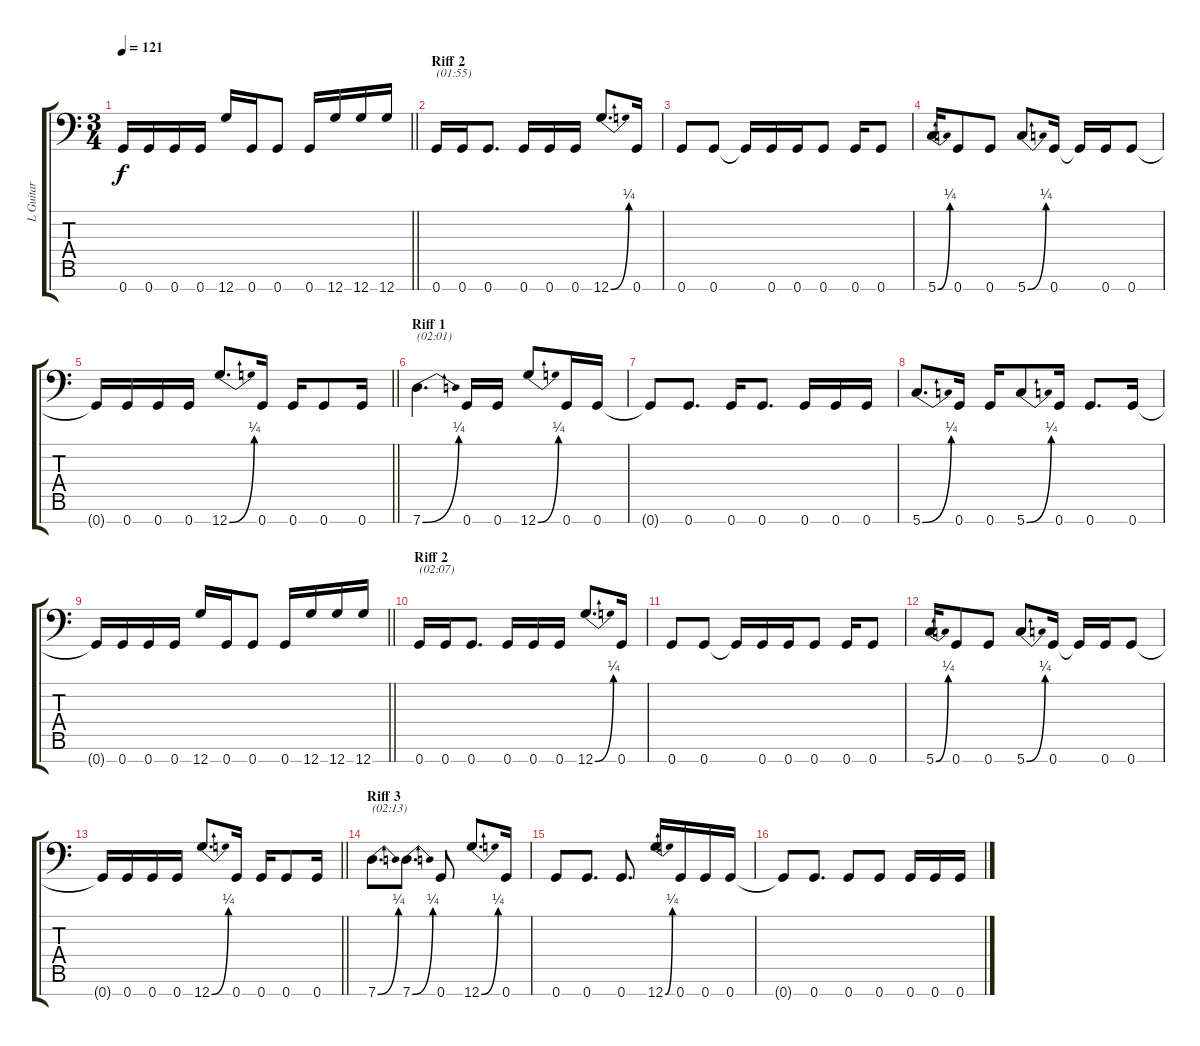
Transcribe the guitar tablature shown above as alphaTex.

\track ("L Guitar" "L Guitar") {instrument distortionguitar}
\staff {score tabs}
\tuning (D4 A3 F3 C3 G2 D2 G1) {hide}
\ts (3 4)
\tempo 121
\clef f4
\barLineRight lightlight
\ks c
0.7{t}.16{dy f} 0.7.16 0.7.16 0.7.16 12.7.16 0.7.16 0.7.8 0.7.16 12.7.16 12.7.16 12.7.16 |
\section ("" "Riff 2")
0.7.16{txt "(01:55)" volume 14} 0.7.16 0.7.8{d} 0.7.16 0.7.16 0.7.16 12.7{be (bend 0 0 60 1)}.8{d} 0.7.16 |
0.7.8 0.7.8 0.7{t}.16 0.7.16 0.7.16 0.7.8 0.7.16 0.7.8 |
5.7{be (bend 0 0 60 1)}.16 0.7.8 0.7.8 5.7{be (bend 0 0 60 1)}.8 0.7.16 0.7{t}.16 0.7.16 0.7.8 |
\barLineRight lightlight
0.7{t}.16 0.7.16 0.7.16 0.7.16 12.7{be (bend 0 0 60 1)}.8{d} 0.7.16 0.7.16 0.7.8 0.7.16 |
\section ("" "Riff 1")
7.7{be (bend 0 0 60 1)}.4{d txt "(02:01)" volume 10} 0.7.16 0.7.16 12.7{be (bend 0 0 60 1)}.8 0.7.16 0.7.16 |
0.7{t}.8 0.7.8{d} 0.7.16 0.7.8{d} 0.7.16 0.7.16 0.7.16 |
5.7{be (bend 0 0 60 1)}.8{d} 0.7.16 0.7.16 5.7{be (bend 0 0 60 1)}.8 0.7.16 0.7.8{d} 0.7.16 |
\barLineRight lightlight
0.7{t}.16 0.7.16 0.7.16 0.7.16 12.7.16 0.7.16 0.7.8 0.7.16 12.7.16 12.7.16 12.7.16 |
\section ("" "Riff 2")
0.7.16{txt "(02:07)" volume 6} 0.7.16 0.7.8{d} 0.7.16 0.7.16 0.7.16 12.7{be (bend 0 0 60 1)}.8{d} 0.7.16 |
0.7.8 0.7.8 0.7{t}.16 0.7.16 0.7.16 0.7.8 0.7.16 0.7.8 |
5.7{be (bend 0 0 60 1)}.16 0.7.8 0.7.8 5.7{be (bend 0 0 60 1)}.8 0.7.16 0.7{t}.16 0.7.16 0.7.8 |
\barLineRight lightlight
0.7{t}.16 0.7.16 0.7.16 0.7.16 12.7{be (bend 0 0 60 1)}.8{d} 0.7.16 0.7.16 0.7.8 0.7.16 |
\section ("" "Riff 3")
7.7{be (bend 0 0 60 1)}.8{d txt "(02:13)" volume 0} 7.7{be (bend 0 0 60 1)}.8{d} 0.7.8 12.7{be (bend 0 0 60 1)}.8{d} 0.7.16 |
0.7.8 0.7.8{d} 0.7.8{d} 12.7{be (bend 0 0 60 1)}.16 0.7.16 0.7.16 0.7.16 |
0.7{t}.8 0.7.8{d} 0.7.8 0.7.8 0.7.16 0.7.16 0.7.16
